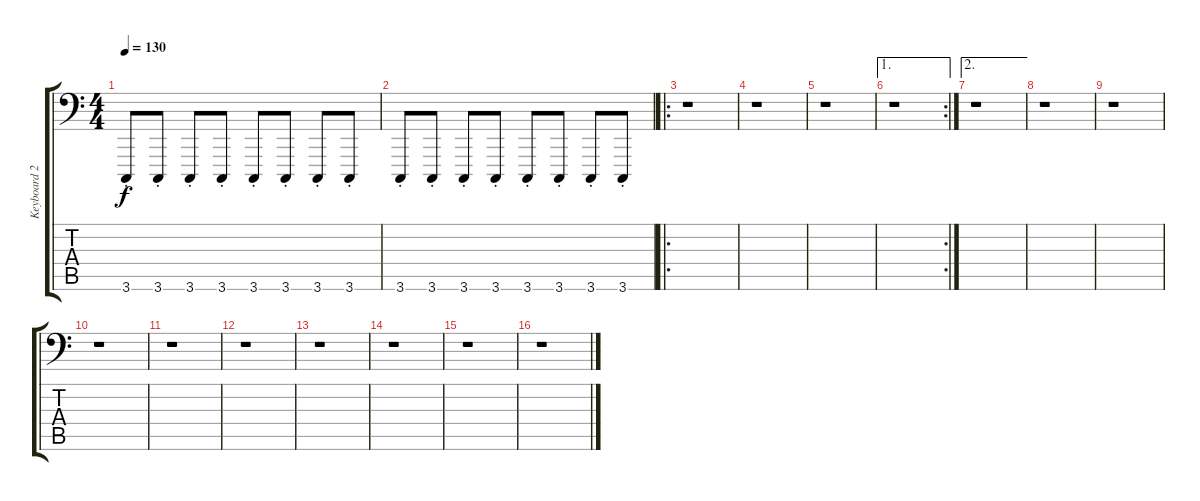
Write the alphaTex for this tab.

\track ("Keyboard 2" "Keyboard 2") {instrument stringensemble1}
\staff {score tabs}
\tuning (D4 A3 F3 C3 G2 A0) {hide}
\ts (4 4)
\tempo 130
\clef f4
\ks c
3.6{st}.8{dy f volume 13 instrument synthbass2} 3.6{st}.8 3.6{st}.8 3.6{st}.8 3.6{st}.8 3.6{st}.8 3.6{st}.8 3.6{st}.8 |
3.6{st}.8{volume 13 instrument synthbass2} 3.6{st}.8 3.6{st}.8 3.6{st}.8 3.6{st}.8 3.6{st}.8 3.6{st}.8 3.6{st}.8 |
\ro
r.1 |
r.1 |
r.1 |
\ae 1
\rc 2
r.1 |
\ae 2
r.1 |
r.1 |
r.1 |
r.1 |
r.1 |
r.1 |
r.1 |
r.1 |
r.1 |
r.1
